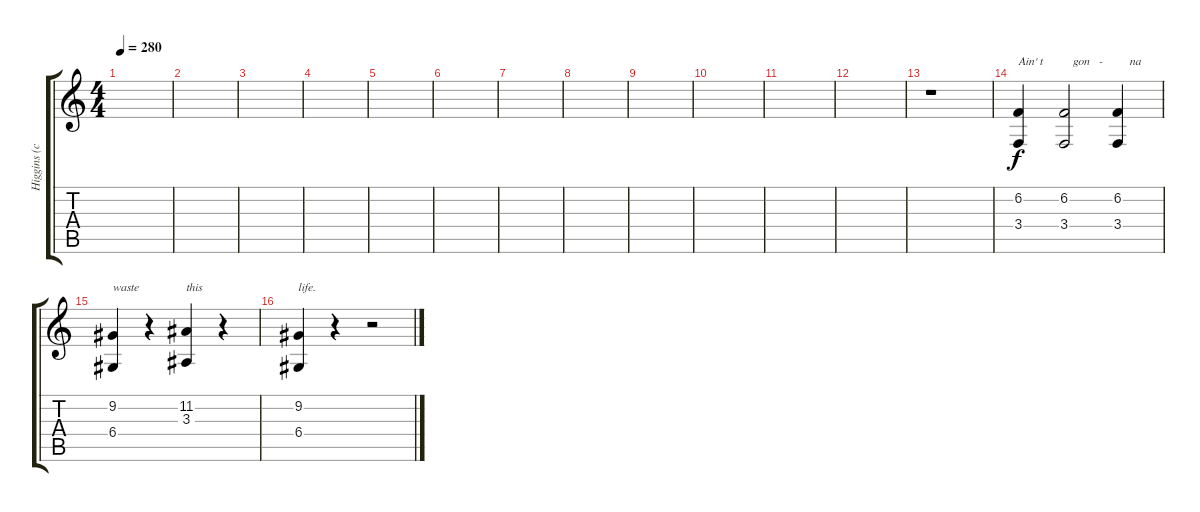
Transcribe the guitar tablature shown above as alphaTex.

\track ("Higgins (choeurs)" "Higgins (c") {instrument altosax}
\staff {score tabs}
\tuning (E4 B3 G3 D3 A2 E2) {hide}
\ts (4 4)
\tempo 280
\clef g2
\ks c
|
|
|
|
|
|
|
|
|
|
|
|
r.1 |
(6.2 3.4).4{txt "Ain' t   "} (6.2 3.4).2{txt "   gon   -"} (6.2 3.4).4{txt "    na"} |
(9.2 6.4).4{txt "waste"} r.4 (11.2 3.3).4{txt "this"} r.4 |
(9.2 6.4).4{txt "life."} r.4 r.2
